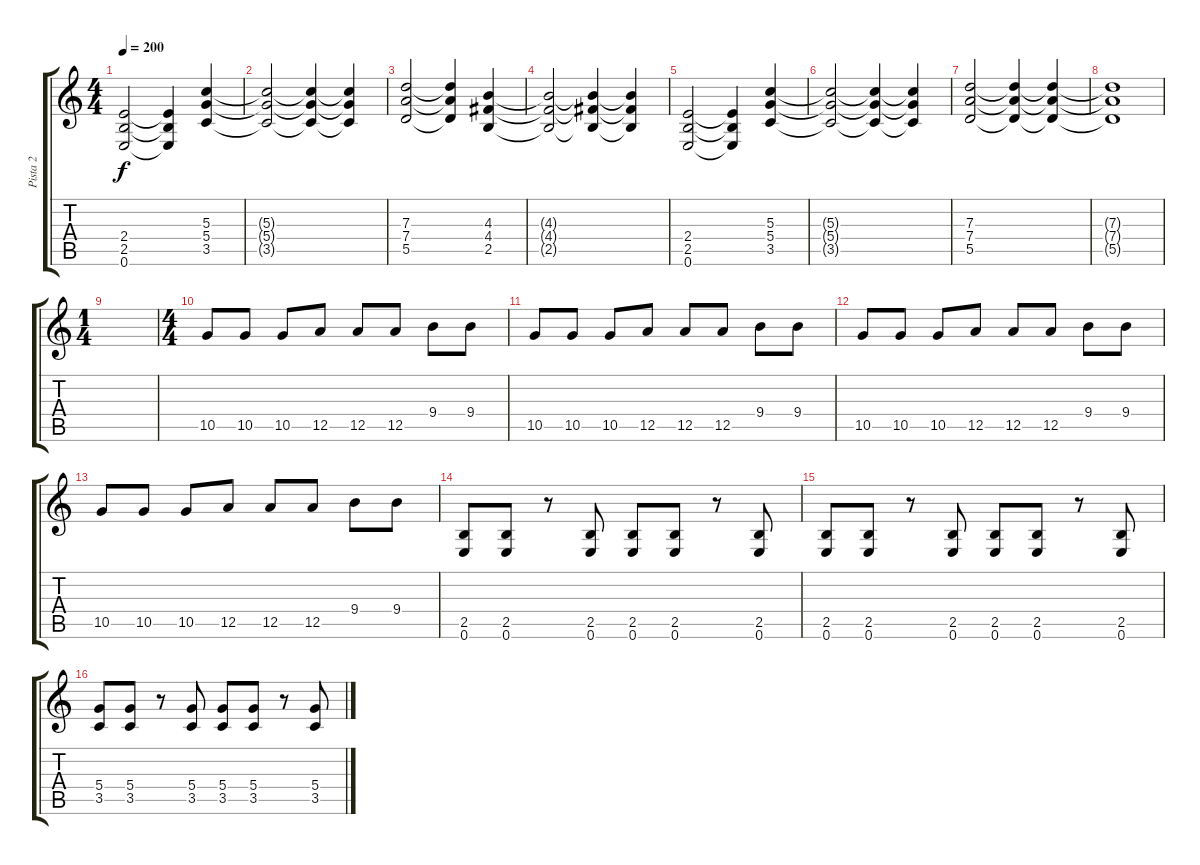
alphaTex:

\track ("Pista 2" "Pista 2") {instrument distortionguitar}
\staff {score tabs}
\tuning (E4 B3 G3 D3 A2 E2) {hide}
\ts (4 4)
\tempo 200
\clef g2
\ks c
(2.4 2.5 0.6).2{dy f} (2.4{t} 2.5{t} 0.6{t}).4 (5.3 5.4 3.5).4 |
(5.3{t} 5.4{t} 3.5{t}).2 (5.3{t} 5.4{t} 3.5{t}).4 (5.3{t} 5.4{t} 3.5{t}).4 |
(7.3 7.4 5.5).2 (7.3{t} 7.4{t} 5.5{t}).4 (4.3 4.4 2.5).4 |
(4.3{t} 4.4{t} 2.5{t}).2 (4.3{t} 4.4{t} 2.5{t}).4 (4.3{t} 4.4{t} 2.5{t}).4 |
(2.4 2.5 0.6).2 (2.4{t} 2.5{t} 0.6{t}).4 (5.3 5.4 3.5).4 |
(5.3{t} 5.4{t} 3.5{t}).2 (5.3{t} 5.4{t} 3.5{t}).4 (5.3{t} 5.4{t} 3.5{t}).4 |
(7.3 7.4 5.5).2 (7.3{t} 7.4{t} 5.5{t}).4 (7.3{t} 7.4{t} 5.5{t}).4 |
(7.3{t} 7.4{t} 5.5{t}).1 |
\ts (1 4)
|
\ts (4 4)
10.5.8 10.5.8 10.5.8 12.5.8 12.5.8 12.5.8 9.4.8 9.4.8 |
10.5.8 10.5.8 10.5.8 12.5.8 12.5.8 12.5.8 9.4.8 9.4.8 |
10.5.8 10.5.8 10.5.8 12.5.8 12.5.8 12.5.8 9.4.8 9.4.8 |
10.5.8 10.5.8 10.5.8 12.5.8 12.5.8 12.5.8 9.4.8 9.4.8 |
(2.5 0.6).8 (2.5 0.6).8 r.8 (2.5 0.6).8 (2.5 0.6).8 (2.5 0.6).8 r.8 (2.5 0.6).8 |
(2.5 0.6).8 (2.5 0.6).8 r.8 (2.5 0.6).8 (2.5 0.6).8 (2.5 0.6).8 r.8 (2.5 0.6).8 |
(5.4 3.5).8 (5.4 3.5).8 r.8 (5.4 3.5).8 (5.4 3.5).8 (5.4 3.5).8 r.8 (5.4 3.5).8
